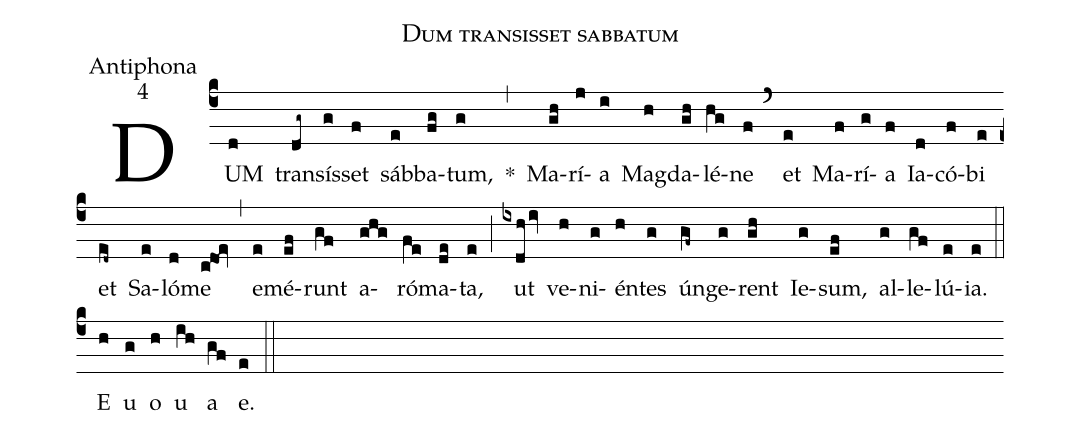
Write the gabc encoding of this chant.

name:Dum transisset sabbatum;
office-part:Antiphona;
mode:4;
%%
(c4) DUM(d) tran(dg~)sís(g)set(f) sáb(e)ba(fg)tum,(g) *(,) Ma(gh)rí(j)a(i) Mag(h)da(gh)lé(hg)ne(f) (`) et(e) Ma(f)rí(g)a(f) Ia(d)có(f)bi(e) et(ed~) Sa(e)ló(d)me(c!do!ev) (,) e(e)mé(ef)runt(gf) a(ghg)ró(fe)ma(de)ta,(e) (;) ut(ixdh/iv) ve(h)ni(g)én(h)tes(g) ún(gf~)ge(g)rent(gh) Ie(g)sum,(ef) al(g)le(gf)lú(e)ia.(e) (::)
<eu>E(h) u(g) o(h) u(ih) a(gf) e.(e) </eu>(::)
